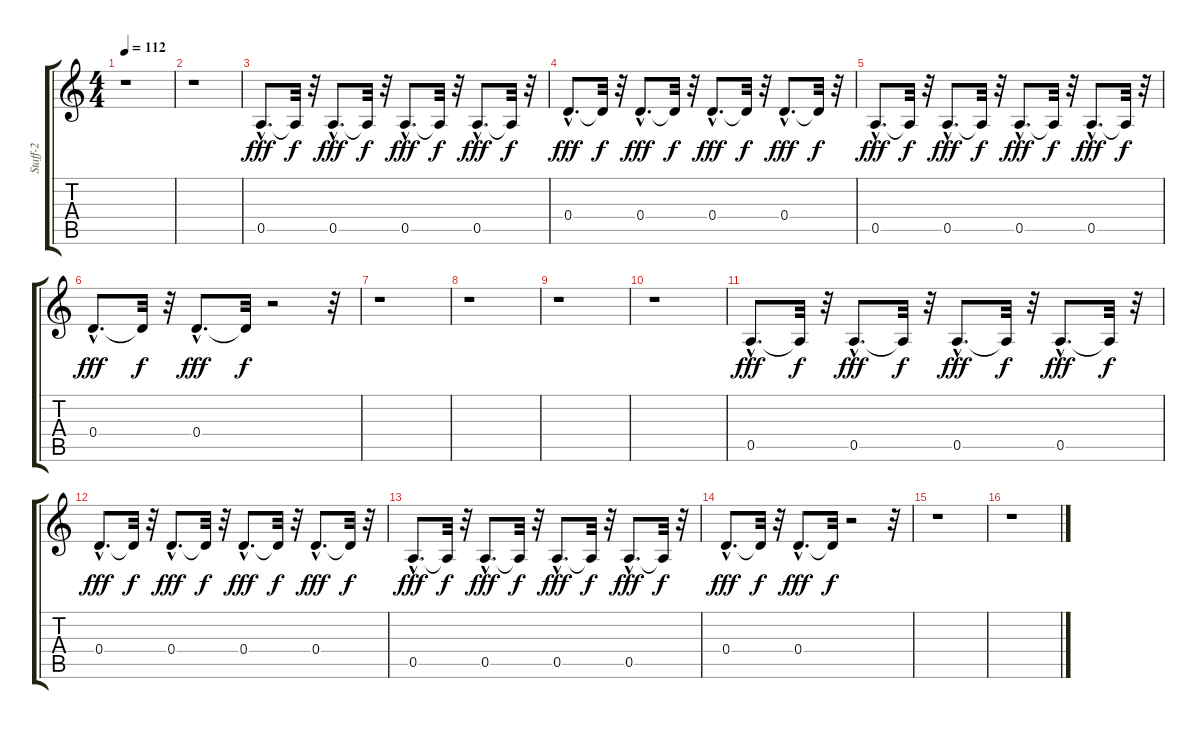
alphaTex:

\track ("Staff-2" "Staff-2") {instrument acousticguitarnylon}
\staff {score tabs}
\tuning (E4 B3 G3 D3 A2 E2) {hide}
\ts (4 4)
\tempo 112
\clef g2
\ks c
r.1{dy f} |
r.1 |
0.5{hac}.8{d dy fff} 0.5{t}.32{dy f} r.32 0.5{hac}.8{d dy fff} 0.5{t}.32{dy f} r.32 0.5{hac}.8{d dy fff} 0.5{t}.32{dy f} r.32 0.5{hac}.8{d dy fff} 0.5{t}.32{dy f} r.32 |
0.4{hac}.8{d dy fff} 0.4{t}.32{dy f} r.32 0.4{hac}.8{d dy fff} 0.4{t}.32{dy f} r.32 0.4{hac}.8{d dy fff} 0.4{t}.32{dy f} r.32 0.4{hac}.8{d dy fff} 0.4{t}.32{dy f} r.32 |
0.5{hac}.8{d dy fff} 0.5{t}.32{dy f} r.32 0.5{hac}.8{d dy fff} 0.5{t}.32{dy f} r.32 0.5{hac}.8{d dy fff} 0.5{t}.32{dy f} r.32 0.5{hac}.8{d dy fff} 0.5{t}.32{dy f} r.32 |
0.4{hac}.8{d dy fff} 0.4{t}.32{dy f} r.32 0.4{hac}.8{d dy fff} 0.4{t}.32{dy f} r.2 r.32 |
r.1 |
r.1 |
r.1 |
r.1 |
0.5{hac}.8{d dy fff} 0.5{t}.32{dy f} r.32 0.5{hac}.8{d dy fff} 0.5{t}.32{dy f} r.32 0.5{hac}.8{d dy fff} 0.5{t}.32{dy f} r.32 0.5{hac}.8{d dy fff} 0.5{t}.32{dy f} r.32 |
0.4{hac}.8{d dy fff} 0.4{t}.32{dy f} r.32 0.4{hac}.8{d dy fff} 0.4{t}.32{dy f} r.32 0.4{hac}.8{d dy fff} 0.4{t}.32{dy f} r.32 0.4{hac}.8{d dy fff} 0.4{t}.32{dy f} r.32 |
0.5{hac}.8{d dy fff} 0.5{t}.32{dy f} r.32 0.5{hac}.8{d dy fff} 0.5{t}.32{dy f} r.32 0.5{hac}.8{d dy fff} 0.5{t}.32{dy f} r.32 0.5{hac}.8{d dy fff} 0.5{t}.32{dy f} r.32 |
0.4{hac}.8{d dy fff} 0.4{t}.32{dy f} r.32 0.4{hac}.8{d dy fff} 0.4{t}.32{dy f} r.2 r.32 |
r.1 |
r.1
